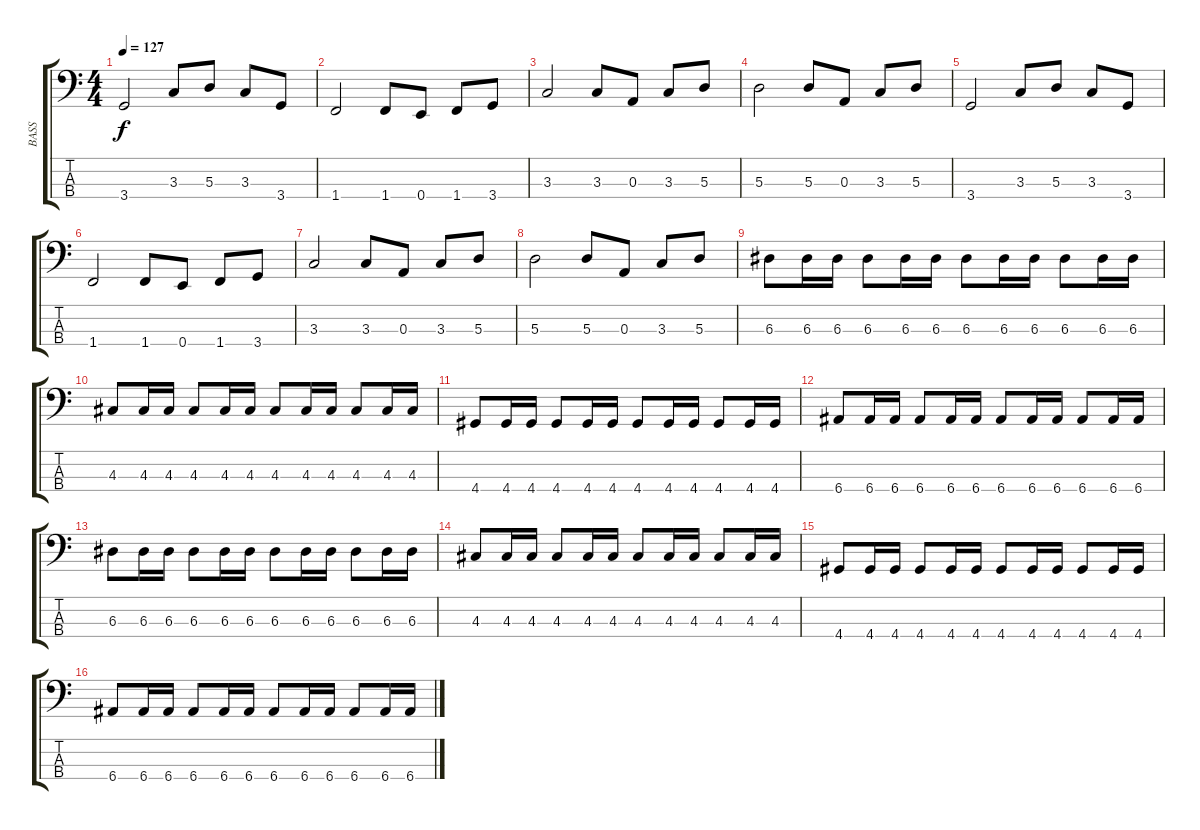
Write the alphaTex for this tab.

\track ("BASS" "BASS") {instrument electricbassfinger}
\staff {score tabs}
\tuning (G2 D2 A1 E1) {hide}
\ts (4 4)
\tempo 127
\clef f4
\ks c
3.4.2{dy f} 3.3.8 5.3.8 3.3.8 3.4.8 |
1.4.2 1.4.8 0.4.8 1.4.8 3.4.8 |
3.3.2 3.3.8 0.3.8 3.3.8 5.3.8 |
5.3.2 5.3.8 0.3.8 3.3.8 5.3.8 |
3.4.2 3.3.8 5.3.8 3.3.8 3.4.8 |
1.4.2 1.4.8 0.4.8 1.4.8 3.4.8 |
3.3.2 3.3.8 0.3.8 3.3.8 5.3.8 |
5.3.2 5.3.8 0.3.8 3.3.8 5.3.8 |
6.3.8 6.3.16 6.3.16 6.3.8 6.3.16 6.3.16 6.3.8 6.3.16 6.3.16 6.3.8 6.3.16 6.3.16 |
4.3.8 4.3.16 4.3.16 4.3.8 4.3.16 4.3.16 4.3.8 4.3.16 4.3.16 4.3.8 4.3.16 4.3.16 |
4.4.8 4.4.16 4.4.16 4.4.8 4.4.16 4.4.16 4.4.8 4.4.16 4.4.16 4.4.8 4.4.16 4.4.16 |
6.4.8 6.4.16 6.4.16 6.4.8 6.4.16 6.4.16 6.4.8 6.4.16 6.4.16 6.4.8 6.4.16 6.4.16 |
6.3.8 6.3.16 6.3.16 6.3.8 6.3.16 6.3.16 6.3.8 6.3.16 6.3.16 6.3.8 6.3.16 6.3.16 |
4.3.8 4.3.16 4.3.16 4.3.8 4.3.16 4.3.16 4.3.8 4.3.16 4.3.16 4.3.8 4.3.16 4.3.16 |
4.4.8 4.4.16 4.4.16 4.4.8 4.4.16 4.4.16 4.4.8 4.4.16 4.4.16 4.4.8 4.4.16 4.4.16 |
6.4.8 6.4.16 6.4.16 6.4.8 6.4.16 6.4.16 6.4.8 6.4.16 6.4.16 6.4.8 6.4.16 6.4.16
